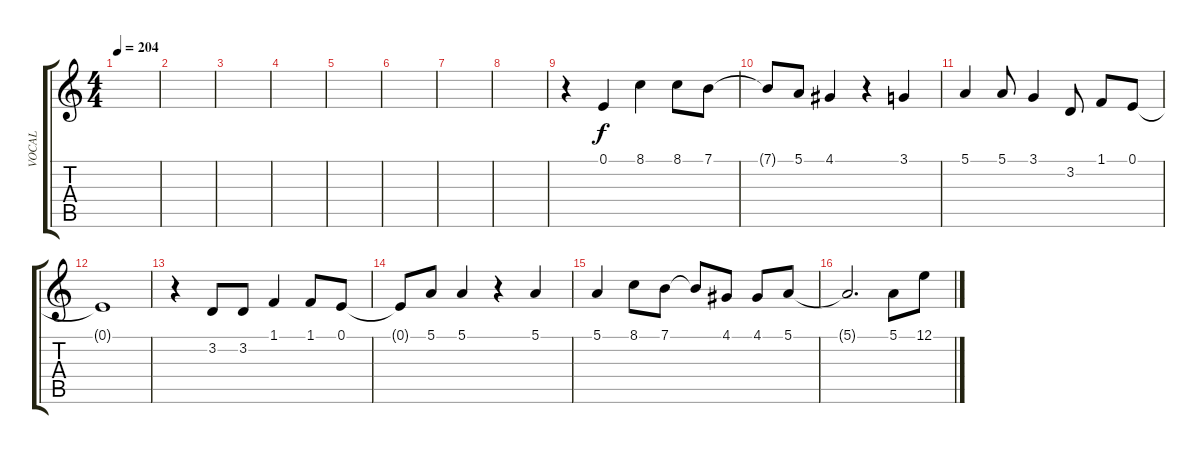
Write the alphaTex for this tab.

\track ("VOCAL" "VOCAL") {instrument lead6voice}
\staff {score tabs}
\tuning (E4 B3 G3 D3 A2 E2) {hide}
\ts (4 4)
\tempo 204
\clef g2
\ks c
|
|
|
|
|
|
|
|
r.4 0.1.4 8.1.4 8.1.8 7.1.8 |
7.1{t}.8 5.1.8 4.1.4 r.4 3.1.4 |
5.1.4 5.1.8 3.1.4 3.2.8 1.1.8 0.1.8 |
0.1{t}.1 |
r.4 3.2.8 3.2.8 1.1.4 1.1.8 0.1.8 |
0.1{t}.8 5.1.8 5.1.4 r.4 5.1.4 |
5.1.4 8.1.8 7.1.8 7.1{t}.8 4.1.8 4.1.8 5.1.8 |
5.1{t}.2{d} 5.1.8 12.1.8
